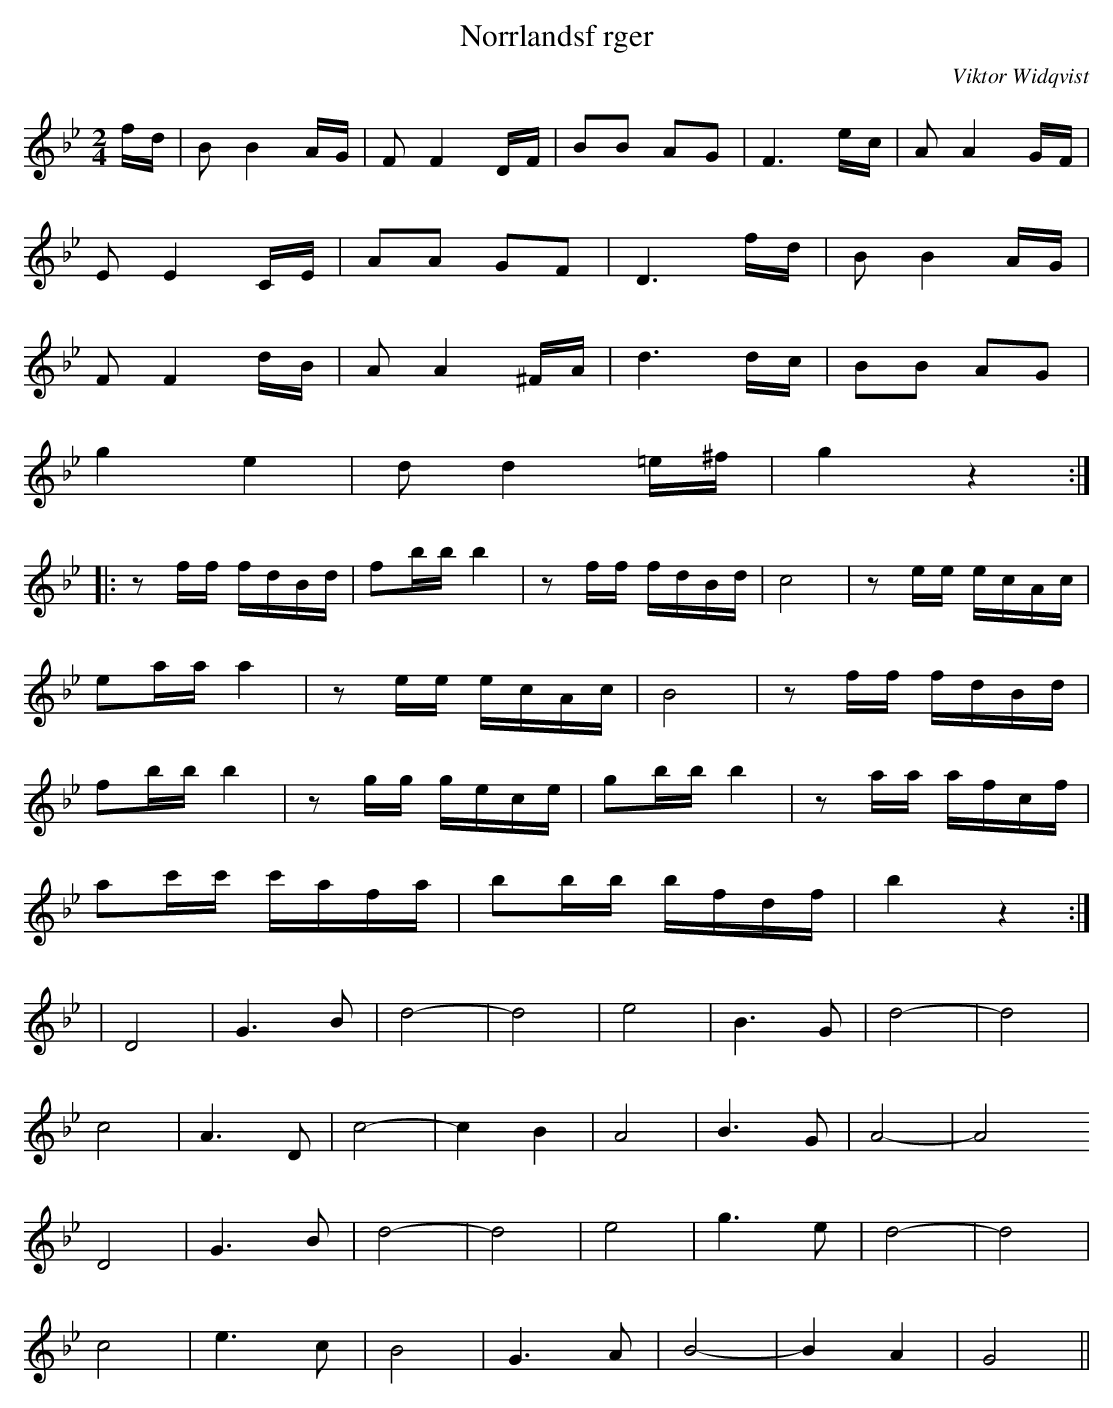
X:1
T:Norrlandsf rger
M:2/4
C:Viktor Widqvist
L:1/8
K:Bb
f/d/ | BB2A/G/ | FF2D/F/ | BB AG | F3e/c/ | AA2G/F/ |
EE2C/E/ | AA GF | D3f/d/ | BB2 A/G/ |
FF2d/B/ | AA2^F/A/ | d3d/c/ | BB AG |
g2 e2 | dd2=e/^f/ | g2z2 :|
|:zf/2f/2 f/2d/2B/2d/2 | fb/2b/2 b2 |zf/2f/2 f/2d/2B/2d/2 | c4 |ze/2e/2 e/2c/2A/2c/2 |
ea/2a/2 a2 |ze/2e/2 e/2c/2A/2c/2 | B4 |zf/2f/2 f/2d/2B/2d/2 |
fb/2b/2 b2 |zg/2g/2 g/2e/2c/2e/2 | gb/2b/2 b2 |za/2a/2 a/2f/2c/2f/2 |
ac'/2c'/2 c'/2a/2f/2a/2 | bb/2b/2 b/2f/2d/2f/2 | b2z2 :|
K:Gm
|D4 | G2>B2 | d4- |d4| e4 | B2>G2 | d4- |d4|
c4 | A2>D2 | c4- | c2 B2 | A4 | B2>G2 | A4- | A4
D4 | G2>B2 | d4- |d4| e4 | g2>e2 | d4- |d4|
c4 | e2>c2 | B4 | G2>A2 | B4- | B2 A2 | G4 ||
